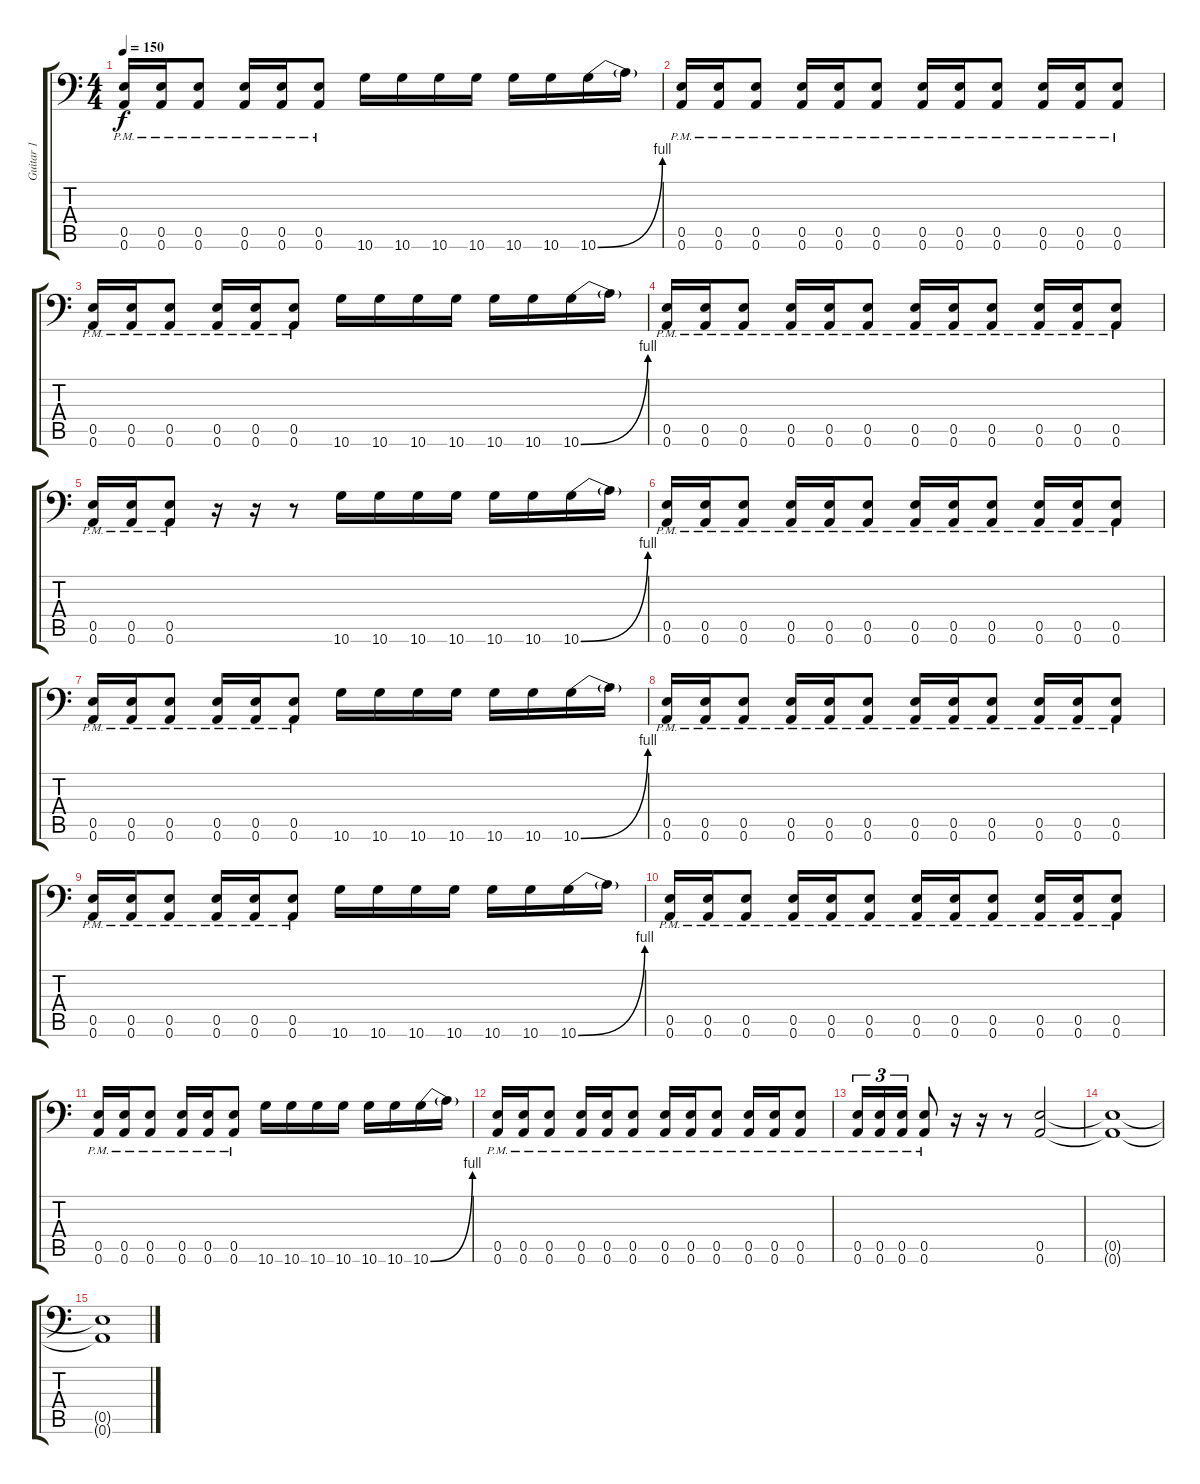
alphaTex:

\track ("Guitar 1" "Guitar 1") {instrument distortionguitar}
\staff {score tabs}
\tuning (B3 Gb3 D3 A2 E2 A1) {hide}
\ts (4 4)
\tempo 150
\clef f4
\ks c
(0.5{pm} 0.6{pm}).16{dy f} (0.5{pm} 0.6{pm}).16 (0.5{pm} 0.6{pm}).8 (0.5{pm} 0.6{pm}).16 (0.5{pm} 0.6{pm}).16 (0.5{pm} 0.6{pm}).8 10.6.16 10.6.16 10.6.16 10.6.16 10.6.16 10.6.16 10.6{be (bend 0 0 60 4)}.16 10.6{t}.16 |
(0.5{pm} 0.6{pm}).16 (0.5{pm} 0.6{pm}).16 (0.5{pm} 0.6{pm}).8 (0.5{pm} 0.6{pm}).16 (0.5{pm} 0.6{pm}).16 (0.5{pm} 0.6{pm}).8 (0.5{pm} 0.6{pm}).16 (0.5{pm} 0.6{pm}).16 (0.5{pm} 0.6{pm}).8 (0.5{pm} 0.6{pm}).16 (0.5{pm} 0.6{pm}).16 (0.5{pm} 0.6{pm}).8 |
(0.5{pm} 0.6{pm}).16 (0.5{pm} 0.6{pm}).16 (0.5{pm} 0.6{pm}).8 (0.5{pm} 0.6{pm}).16 (0.5{pm} 0.6{pm}).16 (0.5{pm} 0.6{pm}).8 10.6.16 10.6.16 10.6.16 10.6.16 10.6.16 10.6.16 10.6{be (bend 0 0 60 4)}.16 10.6{t}.16 |
(0.5{pm} 0.6{pm}).16 (0.5{pm} 0.6{pm}).16 (0.5{pm} 0.6{pm}).8 (0.5{pm} 0.6{pm}).16 (0.5{pm} 0.6{pm}).16 (0.5{pm} 0.6{pm}).8 (0.5{pm} 0.6{pm}).16 (0.5{pm} 0.6{pm}).16 (0.5{pm} 0.6{pm}).8 (0.5{pm} 0.6{pm}).16 (0.5{pm} 0.6{pm}).16 (0.5{pm} 0.6{pm}).8 |
(0.5{pm} 0.6{pm}).16 (0.5{pm} 0.6{pm}).16 (0.5{pm} 0.6{pm}).8 r.16 r.16 r.8 10.6.16 10.6.16 10.6.16 10.6.16 10.6.16 10.6.16 10.6{be (bend 0 0 60 4)}.16 10.6{t}.16 |
(0.5{pm} 0.6{pm}).16 (0.5{pm} 0.6{pm}).16 (0.5{pm} 0.6{pm}).8 (0.5{pm} 0.6{pm}).16 (0.5{pm} 0.6{pm}).16 (0.5{pm} 0.6{pm}).8 (0.5{pm} 0.6{pm}).16 (0.5{pm} 0.6{pm}).16 (0.5{pm} 0.6{pm}).8 (0.5{pm} 0.6{pm}).16 (0.5{pm} 0.6{pm}).16 (0.5{pm} 0.6{pm}).8 |
(0.5{pm} 0.6{pm}).16 (0.5{pm} 0.6{pm}).16 (0.5{pm} 0.6{pm}).8 (0.5{pm} 0.6{pm}).16 (0.5{pm} 0.6{pm}).16 (0.5{pm} 0.6{pm}).8 10.6.16 10.6.16 10.6.16 10.6.16 10.6.16 10.6.16 10.6{be (bend 0 0 60 4)}.16 10.6{t}.16 |
(0.5{pm} 0.6{pm}).16 (0.5{pm} 0.6{pm}).16 (0.5{pm} 0.6{pm}).8 (0.5{pm} 0.6{pm}).16 (0.5{pm} 0.6{pm}).16 (0.5{pm} 0.6{pm}).8 (0.5{pm} 0.6{pm}).16 (0.5{pm} 0.6{pm}).16 (0.5{pm} 0.6{pm}).8 (0.5{pm} 0.6{pm}).16 (0.5{pm} 0.6{pm}).16 (0.5{pm} 0.6{pm}).8 |
(0.5{pm} 0.6{pm}).16 (0.5{pm} 0.6{pm}).16 (0.5{pm} 0.6{pm}).8 (0.5{pm} 0.6{pm}).16 (0.5{pm} 0.6{pm}).16 (0.5{pm} 0.6{pm}).8 10.6.16 10.6.16 10.6.16 10.6.16 10.6.16 10.6.16 10.6{be (bend 0 0 60 4)}.16 10.6{t}.16 |
(0.5{pm} 0.6{pm}).16 (0.5{pm} 0.6{pm}).16 (0.5{pm} 0.6{pm}).8 (0.5{pm} 0.6{pm}).16 (0.5{pm} 0.6{pm}).16 (0.5{pm} 0.6{pm}).8 (0.5{pm} 0.6{pm}).16 (0.5{pm} 0.6{pm}).16 (0.5{pm} 0.6{pm}).8 (0.5{pm} 0.6{pm}).16 (0.5{pm} 0.6{pm}).16 (0.5{pm} 0.6{pm}).8 |
(0.5{pm} 0.6{pm}).16 (0.5{pm} 0.6{pm}).16 (0.5{pm} 0.6{pm}).8 (0.5{pm} 0.6{pm}).16 (0.5{pm} 0.6{pm}).16 (0.5{pm} 0.6{pm}).8 10.6.16 10.6.16 10.6.16 10.6.16 10.6.16 10.6.16 10.6{be (bend 0 0 60 4)}.16 10.6{t}.16 |
(0.5{pm} 0.6{pm}).16 (0.5{pm} 0.6{pm}).16 (0.5{pm} 0.6{pm}).8 (0.5{pm} 0.6{pm}).16 (0.5{pm} 0.6{pm}).16 (0.5{pm} 0.6{pm}).8 (0.5{pm} 0.6{pm}).16 (0.5{pm} 0.6{pm}).16 (0.5{pm} 0.6{pm}).8 (0.5{pm} 0.6{pm}).16 (0.5{pm} 0.6{pm}).16 (0.5{pm} 0.6{pm}).8 |
(0.5{pm} 0.6{pm}).16{tu (3 2)} (0.5{pm} 0.6{pm}).16{tu (3 2)} (0.5{pm} 0.6{pm}).16{tu (3 2)} (0.5{pm} 0.6{pm}).8 r.16 r.16 r.8 (0.5 0.6).2 |
(0.5{t} 0.6{t}).1 |
(0.5{t} 0.6{t}).1
